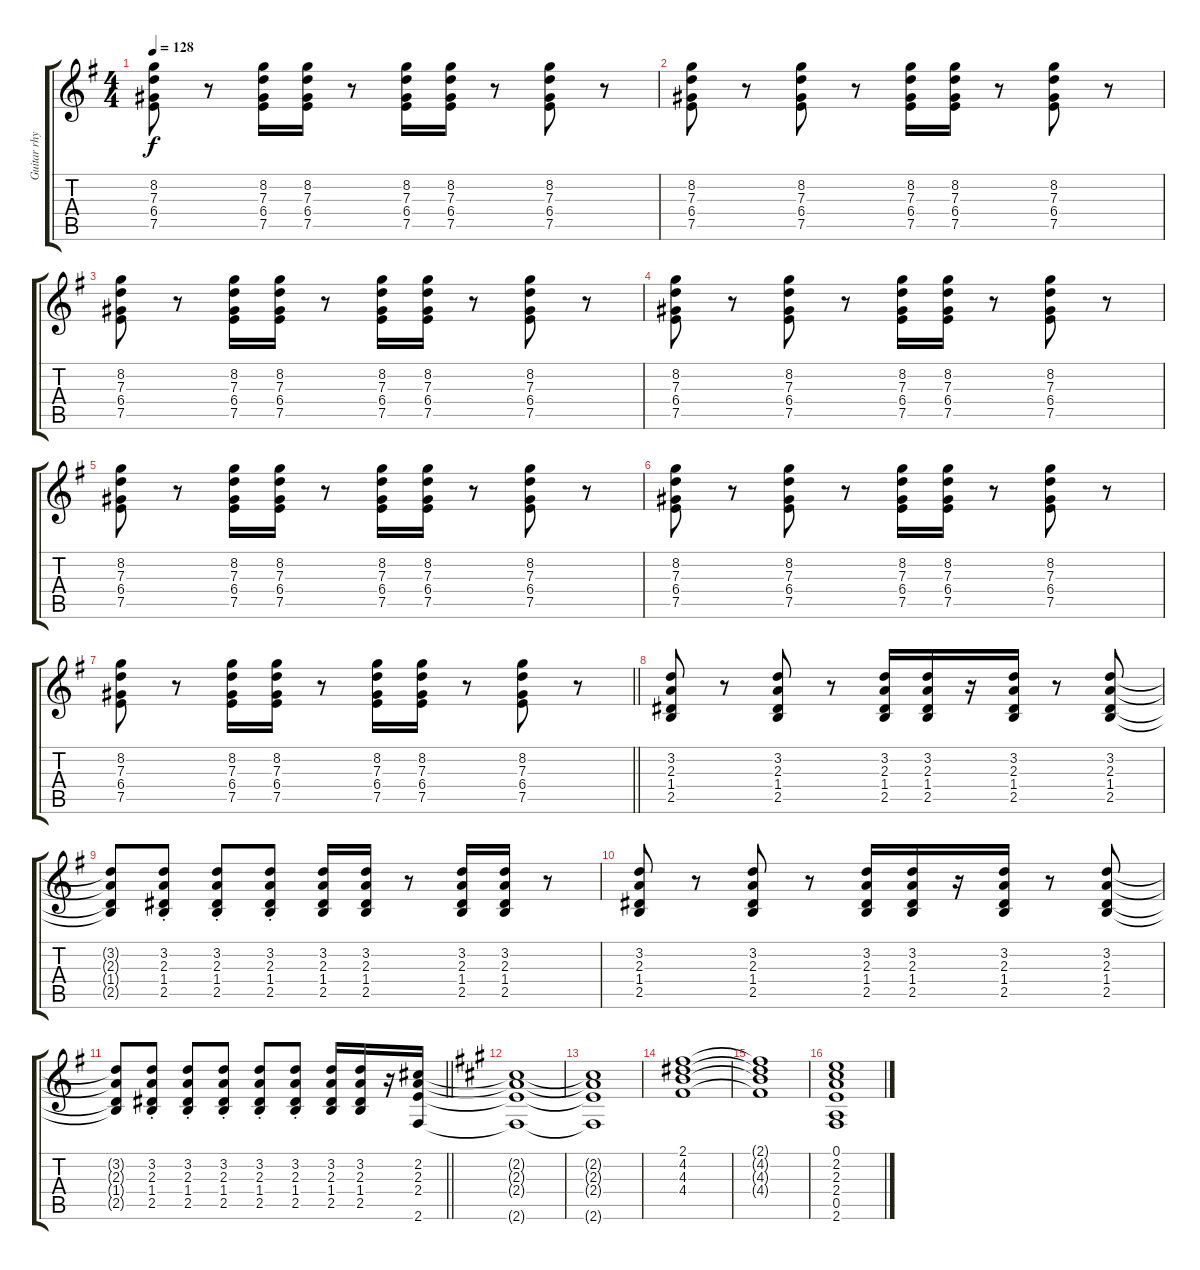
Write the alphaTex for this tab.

\track ("Guitar rhythm" "Guitar rhy") {instrument distortionguitar}
\staff {score tabs}
\tuning (E4 B3 G3 D3 A2 E2) {hide}
\ts (4 4)
\tempo 128
\clef g2
\ks g
(8.2 7.3 6.4 7.5).8{dy f} r.8 (8.2 7.3 6.4 7.5).16 (8.2 7.3 6.4 7.5).16 r.8 (8.2 7.3 6.4 7.5).16 (8.2 7.3 6.4 7.5).16 r.8 (8.2 7.3 6.4 7.5).8 r.8 |
(8.2 7.3 6.4 7.5).8 r.8 (8.2 7.3 6.4 7.5).8 r.8 (8.2 7.3 6.4 7.5).16 (8.2 7.3 6.4 7.5).16 r.8 (8.2 7.3 6.4 7.5).8 r.8 |
(8.2 7.3 6.4 7.5).8 r.8 (8.2 7.3 6.4 7.5).16 (8.2 7.3 6.4 7.5).16 r.8 (8.2 7.3 6.4 7.5).16 (8.2 7.3 6.4 7.5).16 r.8 (8.2 7.3 6.4 7.5).8 r.8 |
(8.2 7.3 6.4 7.5).8 r.8 (8.2 7.3 6.4 7.5).8 r.8 (8.2 7.3 6.4 7.5).16 (8.2 7.3 6.4 7.5).16 r.8 (8.2 7.3 6.4 7.5).8 r.8 |
(8.2 7.3 6.4 7.5).8 r.8 (8.2 7.3 6.4 7.5).16 (8.2 7.3 6.4 7.5).16 r.8 (8.2 7.3 6.4 7.5).16 (8.2 7.3 6.4 7.5).16 r.8 (8.2 7.3 6.4 7.5).8 r.8 |
(8.2 7.3 6.4 7.5).8 r.8 (8.2 7.3 6.4 7.5).8 r.8 (8.2 7.3 6.4 7.5).16 (8.2 7.3 6.4 7.5).16 r.8 (8.2 7.3 6.4 7.5).8 r.8 |
\barLineRight lightlight
(8.2 7.3 6.4 7.5).8 r.8 (8.2 7.3 6.4 7.5).16 (8.2 7.3 6.4 7.5).16 r.8 (8.2 7.3 6.4 7.5).16 (8.2 7.3 6.4 7.5).16 r.8 (8.2 7.3 6.4 7.5).8 r.8 |
(3.2 2.3 1.4 2.5).8 r.8 (3.2 2.3 1.4 2.5).8 r.8 (3.2 2.3 1.4 2.5).16 (3.2 2.3 1.4 2.5).16 r.16 (3.2 2.3 1.4 2.5).16 r.8 (3.2 2.3 1.4 2.5).8 |
(3.2{t} 2.3{t} 1.4{t} 2.5{t}).8 (3.2{st} 2.3{st} 1.4{st} 2.5{st}).8 (3.2{st} 2.3{st} 1.4{st} 2.5{st}).8 (3.2{st} 2.3{st} 1.4{st} 2.5{st}).8 (3.2 2.3 1.4 2.5).16 (3.2 2.3 1.4 2.5).16 r.8 (3.2 2.3 1.4 2.5).16 (3.2 2.3 1.4 2.5).16 r.8 |
(3.2 2.3 1.4 2.5).8 r.8 (3.2 2.3 1.4 2.5).8 r.8 (3.2 2.3 1.4 2.5).16 (3.2 2.3 1.4 2.5).16 r.16 (3.2 2.3 1.4 2.5).16 r.8 (3.2 2.3 1.4 2.5).8 |
\barLineRight lightlight
(3.2{t} 2.3{t} 1.4{t} 2.5{t}).8 (3.2{st} 2.3{st} 1.4{st} 2.5{st}).8 (3.2{st} 2.3{st} 1.4{st} 2.5{st}).8 (3.2{st} 2.3{st} 1.4{st} 2.5{st}).8 (3.2{st} 2.3{st} 1.4{st} 2.5{st}).8 (3.2{st} 2.3{st} 1.4{st} 2.5{st}).8 (3.2 2.3 1.4 2.5).16 (3.2 2.3 1.4 2.5).16 r.16 (2.2 2.3 2.4 2.6).16 |
\ks a
(2.2{t} 2.3{t} 2.4{t} 2.6{t}).1 |
(2.2{t} 2.3{t} 2.4{t} 2.6{t}).1 |
(2.1 4.2 4.3 4.4).1 |
(2.1{t} 4.2{t} 4.3{t} 4.4{t}).1 |
(0.1 2.2 2.3 2.4 0.5 2.6).1
